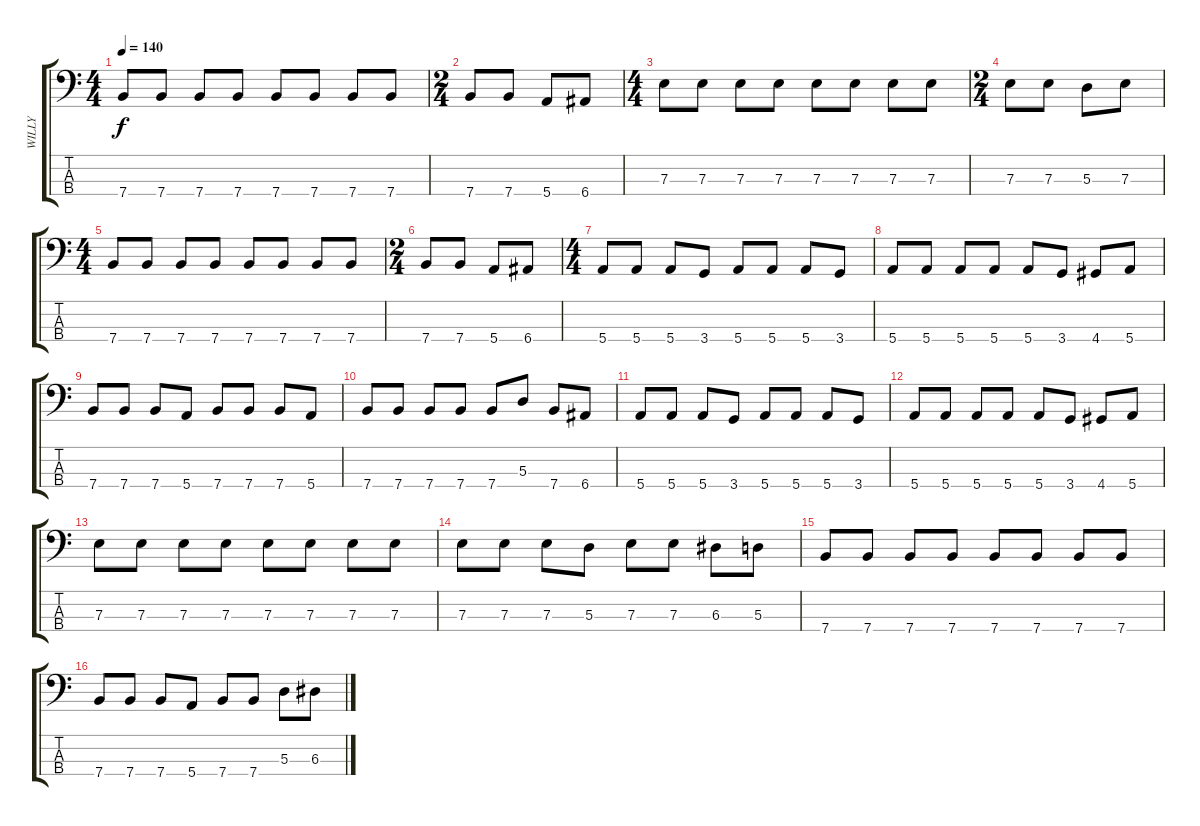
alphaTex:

\track ("WILLY" "WILLY") {instrument electricbasspick}
\staff {score tabs}
\tuning (G2 D2 A1 E1) {hide}
\ts (4 4)
\tempo 140
\clef f4
\ks c
7.4.8{dy f} 7.4.8 7.4.8 7.4.8 7.4.8 7.4.8 7.4.8 7.4.8 |
\ts (2 4)
7.4.8 7.4.8 5.4.8 6.4.8 |
\ts (4 4)
7.3.8 7.3.8 7.3.8 7.3.8 7.3.8 7.3.8 7.3.8 7.3.8 |
\ts (2 4)
7.3.8 7.3.8 5.3.8 7.3.8 |
\ts (4 4)
7.4.8 7.4.8 7.4.8 7.4.8 7.4.8 7.4.8 7.4.8 7.4.8 |
\ts (2 4)
7.4.8 7.4.8 5.4.8 6.4.8 |
\ts (4 4)
5.4.8 5.4.8 5.4.8 3.4.8 5.4.8 5.4.8 5.4.8 3.4.8 |
5.4.8 5.4.8 5.4.8 5.4.8 5.4.8 3.4.8 4.4.8 5.4.8 |
7.4.8 7.4.8 7.4.8 5.4.8 7.4.8 7.4.8 7.4.8 5.4.8 |
7.4.8 7.4.8 7.4.8 7.4.8 7.4.8 5.3.8 7.4.8 6.4.8 |
5.4.8 5.4.8 5.4.8 3.4.8 5.4.8 5.4.8 5.4.8 3.4.8 |
5.4.8 5.4.8 5.4.8 5.4.8 5.4.8 3.4.8 4.4.8 5.4.8 |
7.3.8 7.3.8 7.3.8 7.3.8 7.3.8 7.3.8 7.3.8 7.3.8 |
7.3.8 7.3.8 7.3.8 5.3.8 7.3.8 7.3.8 6.3.8 5.3.8 |
7.4.8 7.4.8 7.4.8 7.4.8 7.4.8 7.4.8 7.4.8 7.4.8 |
7.4.8 7.4.8 7.4.8 5.4.8 7.4.8 7.4.8 5.3.8 6.3.8
